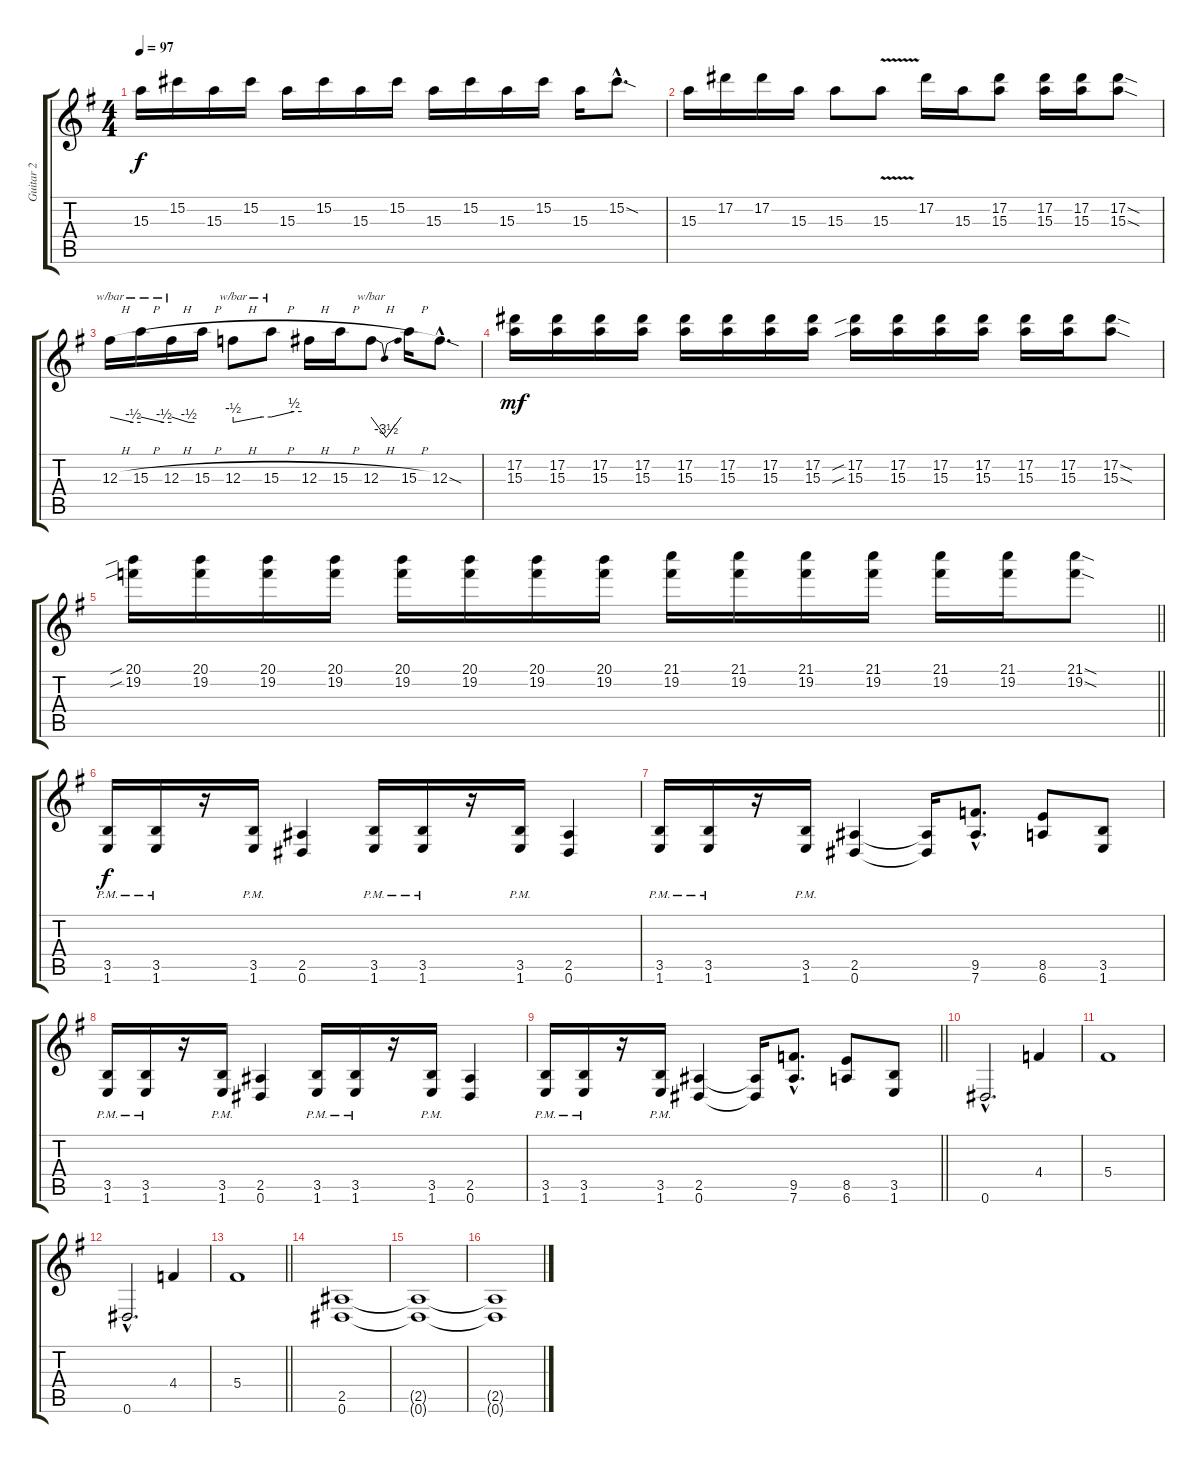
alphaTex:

\track ("Guitar 2" "Guitar 2") {instrument overdrivenguitar}
\staff {score tabs}
\tuning (Eb4 Bb3 Gb3 Db3 Ab2 Eb2) {hide}
\ts (4 4)
\tempo 97
\clef g2
\ks eminor
15.3.16{dy f} 15.2.16 15.3.16 15.2.16 15.3.16 15.2.16 15.3.16 15.2.16 15.3.16 15.2.16 15.3.16 15.2.16 15.3.16 15.2{sod hac}.8{d} |
15.3.16 17.2.16 17.2.16 15.3.16 15.3.8 15.3{v}.8 17.2.16 15.3.16 (17.2 15.3).8 (17.2 15.3).16 (17.2 15.3).16 (17.2{sod} 15.3{sod}).8 |
12.3{h}.16{tbe (custom default 0 0 45 -2 60 -2)} 15.3{h}.16{tbe (custom default 0 0 45 -2 60 -2)} 12.3{h}.16{tbe (custom default 0 0 45 -2 60 -2)} 15.3{h}.16 12.3{h}.8{tbe (custom default 0 -2 45 0 60 0)} 15.3{h}.8{tbe (custom default 0 0 45 2 60 2)} 12.3{h}.16 15.3{h}.16 12.3{h}.8{tbe (dip default 0 0 30 -14 60 0)} 15.3{h}.16 12.3{sod hac}.8{d} |
(17.2 15.3).16{dy mf} (17.2 15.3).16 (17.2 15.3).16 (17.2 15.3).16 (17.2 15.3).16 (17.2 15.3).16 (17.2 15.3).16 (17.2 15.3).16 (17.2{sib} 15.3{sib}).16 (17.2 15.3).16 (17.2 15.3).16 (17.2 15.3).16 (17.2 15.3).16 (17.2 15.3).16 (17.2{sod} 15.3{sod}).8 |
\barLineRight lightlight
(20.1{sib} 19.2{sib}).16 (20.1 19.2).16 (20.1 19.2).16 (20.1 19.2).16 (20.1 19.2).16 (20.1 19.2).16 (20.1 19.2).16 (20.1 19.2).16 (21.1 19.2).16 (21.1 19.2).16 (21.1 19.2).16 (21.1 19.2).16 (21.1 19.2).16 (21.1 19.2).16 (21.1{sod} 19.2{sod}).8 |
(3.5{pm} 1.6{pm}).16{dy f} (3.5{pm} 1.6{pm}).16 r.16 (3.5{pm} 1.6{pm}).16 (2.5 0.6).4 (3.5{pm} 1.6{pm}).16 (3.5{pm} 1.6{pm}).16 r.16 (3.5{pm} 1.6{pm}).16 (2.5 0.6).4 |
(3.5{pm} 1.6{pm}).16 (3.5{pm} 1.6{pm}).16 r.16 (3.5{pm} 1.6{pm}).16 (2.5 0.6).4 (2.5{t} 0.6{t}).16 (9.5{hac} 7.6{hac}).8{d} (8.5 6.6).8 (3.5 1.6).8 |
(3.5{pm} 1.6{pm}).16 (3.5{pm} 1.6{pm}).16 r.16 (3.5{pm} 1.6{pm}).16 (2.5 0.6).4 (3.5{pm} 1.6{pm}).16 (3.5{pm} 1.6{pm}).16 r.16 (3.5{pm} 1.6{pm}).16 (2.5 0.6).4 |
\barLineRight lightlight
(3.5{pm} 1.6{pm}).16 (3.5{pm} 1.6{pm}).16 r.16 (3.5{pm} 1.6{pm}).16 (2.5 0.6).4 (2.5{t} 0.6{t}).16 (9.5{hac} 7.6{hac}).8{d} (8.5 6.6).8 (3.5 1.6).8 |
0.6{hac}.2{d} 4.4.4 |
5.4.1 |
0.6{hac}.2{d} 4.4.4 |
\barLineRight lightlight
5.4.1 |
(2.5 0.6).1 |
(2.5{t} 0.6{t}).1 |
(2.5{t} 0.6{t}).1
